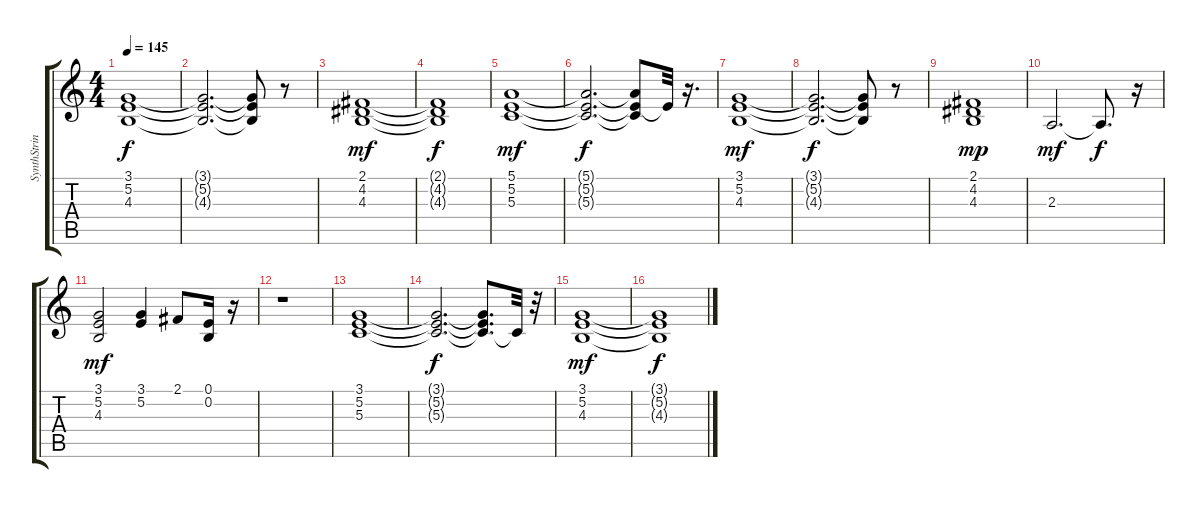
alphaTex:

\track ("SynthString 1" "SynthStrin") {instrument synthstrings1}
\staff {score tabs}
\tuning (E4 B3 G3 D3 A2 E2) {hide}
\ts (4 4)
\tempo 145
\clef g2
\ks c
(3.1{t} 5.2{t} 4.3{t}).1{dy f} |
(3.1{t} 5.2{t} 4.3{t}).2{d} (3.1{t} 5.2{t} 4.3{t}).8 r.8 |
(2.1 4.2 4.3).1{dy mf} |
(2.1{t} 4.2{t} 4.3{t}).1{dy f} |
(5.1 5.2 5.3).1{dy mf} |
(5.1{t} 5.2{t} 5.3{t}).2{d dy f} (5.1{t} 5.2{t} 5.3{t}).8 5.2{t}.32 r.16{d} |
(3.1 5.2 4.3).1{dy mf} |
(3.1{t} 5.2{t} 4.3{t}).2{d dy f} (3.1{t} 5.2{t} 4.3{t}).8 r.8 |
(2.1 4.2 4.3).1{dy mp} |
2.3.2{d dy mf} 2.3{t}.8{d dy f} r.16 |
(3.1 5.2 4.3).2{dy mf} (3.1 5.2).4 2.1.8 (0.1 0.2).16 r.16 |
r.1 |
(3.1 5.2 5.3).1 |
(3.1{t} 5.2{t} 5.3{t}).2{d dy f} (3.1{t} 5.2{t} 5.3{t}).8{d} 5.3{t}.32 r.32 |
(3.1 5.2 4.3).1{dy mf} |
(3.1{t} 5.2{t} 4.3{t}).1{dy f}
